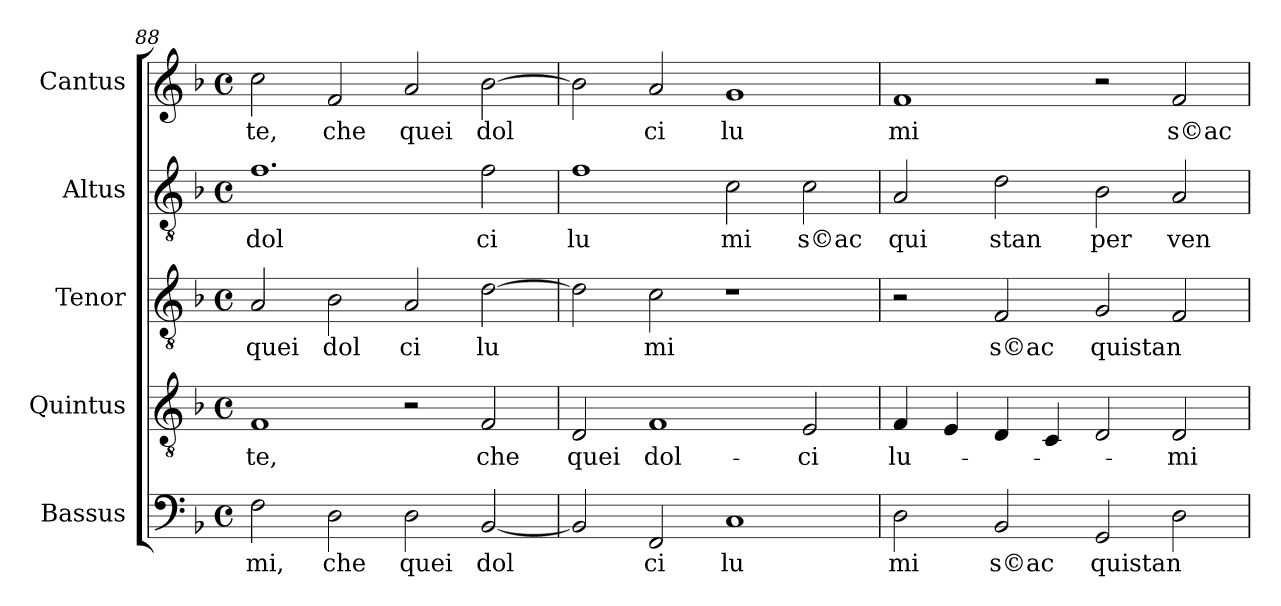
**kern	**text	**kern	**text	**kern	**text	**kern	**text	**kern	**text
*part5	*part5	*part4	*part4	*part3	*part3	*part2	*part2	*part1	*part1
*staff5	*staff5	*staff4	*staff4	*staff3	*staff3	*staff2	*staff2	*staff1	*staff1
*I"Bassus	*	*I"Quintus	*	*I"Tenor	*	*I"Altus	*	*I"Cantus	*
*clefF4	*	*clefGv2	*	*clefGv2	*	*clefGv2	*	*clefG2	*
*k[b-]	*	*k[b-]	*	*k[b-]	*	*k[b-]	*	*k[b-]	*
*F:	*	*F:	*	*F:	*	*F:	*	*F:	*
*M4/4	*	*M4/4	*	*M4/4	*	*M4/4	*	*M4/4	*
*met(c)	*	*met(c)	*	*met(c)	*	*met(c)	*	*met(c)	*
=88	=88	=88	=88	=88	=88	=88	=88	=88	=88
!	!LO:LY:b:cj	!	!LO:LY:b:cj	!	!LO:LY:b:cj	!	!LO:LY:b:cj	!	!LO:LY:b:cj
2F\	mi,	1F	-te,	2A/	quei	1.f	dol	2cc\	te,
!	!LO:LY:b:cj	!	!	!	!LO:LY:b:cj	!	!	!	!LO:LY:b:cj
2D\	che	.	.	2B-\	dol	.	.	2f/	che
!	!LO:LY:b:cj	!	!	!	!LO:LY:b:cj	!	!	!	!LO:LY:b:cj
2D\	quei	2r	.	2A/	ci	.	.	2a/	quei
!	!LO:LY:b	!	!LO:LY:b:cj	!	!LO:LY:b:cj	!	!LO:LY:b:cj	!	!LO:LY:b
[<2BB-/	dol	2F/	che	[>2d\	lu	2f\	ci	[>2b-\	dol
=89	=89	=89	=89	=89	=89	=89	=89	=89	=89
!	!	!	!LO:LY:b:cj	!	!	!	!LO:LY:b:cj	!	!
2BB-/]	.	2D/	quei	2d\]	.	1f	lu	2b-\]	.
!	!LO:LY:b:cj	!	!LO:LY:b:cj	!	!LO:LY:b:cj	!	!	!	!LO:LY:b:cj
2FF/	ci	1F	dol-	2c\	mi	.	.	2a/	ci
!	!LO:LY:b:cj	!	!	!	!	!	!LO:LY:b:cj	!	!LO:LY:b:cj
1C	lu	.	.	1r	.	2c\	mi	1g	lu
!	!	!	!LO:LY:b:cj	!	!	!	!LO:LY:b:cj	!	!
.	.	2E/	-ci	.	.	2c\	s©ac	.	.
=90	=90	=90	=90	=90	=90	=90	=90	=90	=90
!	!LO:LY:b:cj	!	!LO:LY:b:cj	!	!	!	!LO:LY:b:cj	!	!LO:LY:b:cj
2D\	mi	4F/	lu-	2r	.	2A/	qui	1f	mi
.	.	4E/	.	.	.	.	.	.	.
!	!LO:LY:b:cj	!	!	!	!LO:LY:b:cj	!	!LO:LY:b:cj	!	!
2BB-/	s©ac	4D/	.	2F/	s©ac	2d\	stan	.	.
.	.	4C/	.	.	.	.	.	.	.
!	!LO:LY:b	!	!	!	!LO:LY:b	!	!LO:LY:b:cj	!	!
2GG/	quistan	2D/	.	2G/	quistan	2B-\	per	2r	.
!	!	!	!LO:LY:b:cj	!	!	!	!LO:LY:b:cj	!	!LO:LY:b:cj
2D\	.	2D/	-mi	2F/	.	2A/	ven	2f/	s©ac
=	=	=	=	=	=	=	=	=	=
*-	*-	*-	*-	*-	*-	*-	*-	*-	*-
